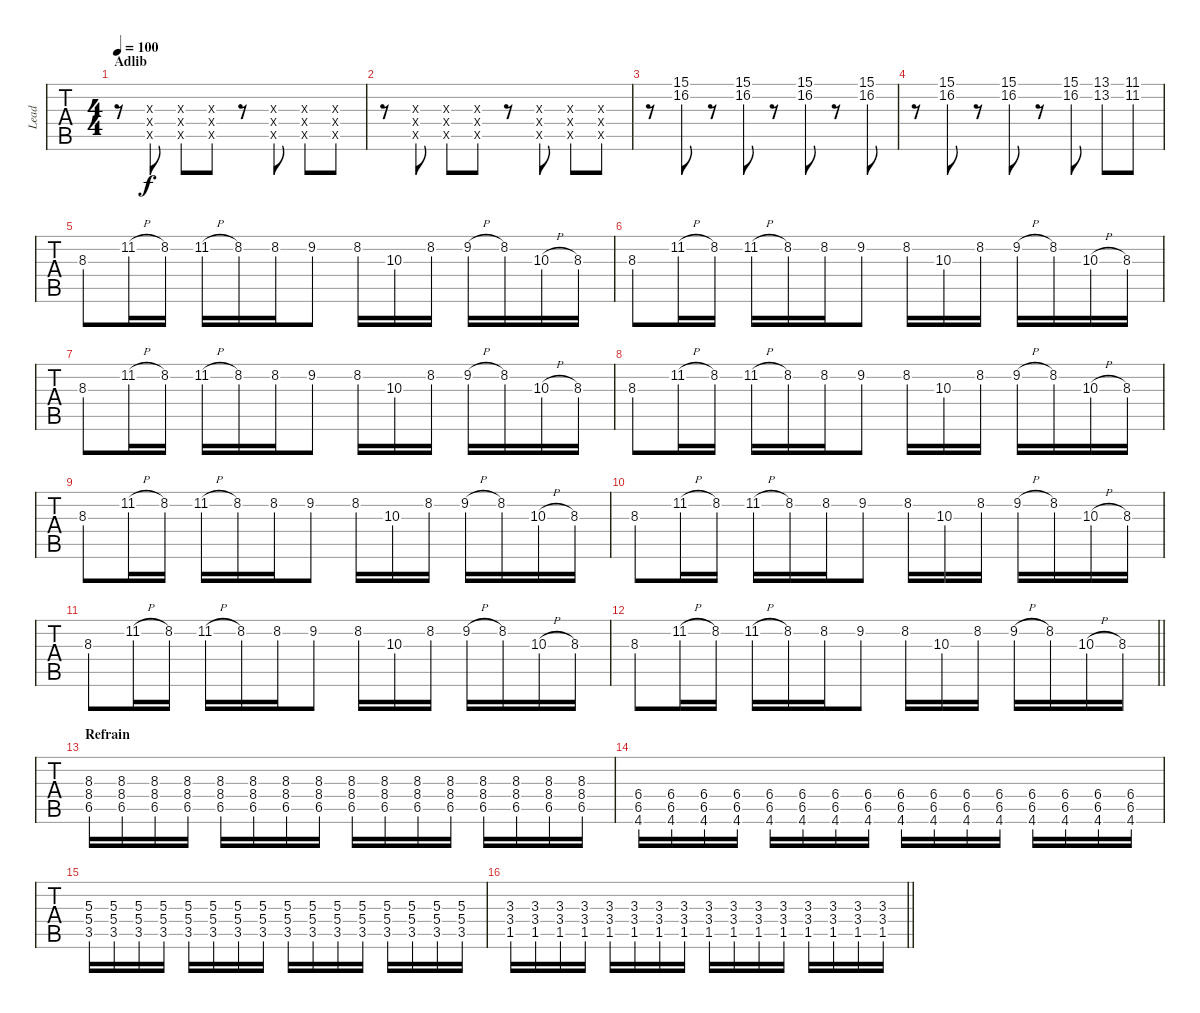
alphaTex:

\track ("Lead" "Lead") {instrument distortionguitar}
\staff {tabs}
\tuning (E4 B3 G3 D3 A2 E2) {hide}
\ts (4 4)
\section ("" "Adlib")
\tempo 100
\clef g2
\ks c
r.8{dy f} (0.3{x} 0.4{x} 0.5{x}).8 (0.3{x} 0.4{x} 0.5{x}).8 (0.3{x} 0.4{x} 0.5{x}).8 r.8 (0.3{x} 0.4{x} 0.5{x}).8 (0.3{x} 0.4{x} 0.5{x}).8 (0.3{x} 0.4{x} 0.5{x}).8 |
r.8 (0.3{x} 0.4{x} 0.5{x}).8 (0.3{x} 0.4{x} 0.5{x}).8 (0.3{x} 0.4{x} 0.5{x}).8 r.8 (0.3{x} 0.4{x} 0.5{x}).8 (0.3{x} 0.4{x} 0.5{x}).8 (0.3{x} 0.4{x} 0.5{x}).8 |
r.8 (15.1 16.2).8 r.8 (15.1 16.2).8 r.8 (15.1 16.2).8 r.8 (15.1 16.2).8 |
r.8 (15.1 16.2).8 r.8 (15.1 16.2).8 r.8 (15.1 16.2).8 (13.1 13.2).8 (11.1 11.2).8 |
8.3.8 11.2{h}.16 8.2.16 11.2{h}.16 8.2.16 8.2.16 9.2.8 8.2.16 10.3.16 8.2.16 9.2{h}.16 8.2.16 10.3{h}.16 8.3.16 |
8.3.8 11.2{h}.16 8.2.16 11.2{h}.16 8.2.16 8.2.16 9.2.8 8.2.16 10.3.16 8.2.16 9.2{h}.16 8.2.16 10.3{h}.16 8.3.16 |
8.3.8 11.2{h}.16 8.2.16 11.2{h}.16 8.2.16 8.2.16 9.2.8 8.2.16 10.3.16 8.2.16 9.2{h}.16 8.2.16 10.3{h}.16 8.3.16 |
8.3.8 11.2{h}.16 8.2.16 11.2{h}.16 8.2.16 8.2.16 9.2.8 8.2.16 10.3.16 8.2.16 9.2{h}.16 8.2.16 10.3{h}.16 8.3.16 |
8.3.8 11.2{h}.16 8.2.16 11.2{h}.16 8.2.16 8.2.16 9.2.8 8.2.16 10.3.16 8.2.16 9.2{h}.16 8.2.16 10.3{h}.16 8.3.16 |
8.3.8 11.2{h}.16 8.2.16 11.2{h}.16 8.2.16 8.2.16 9.2.8 8.2.16 10.3.16 8.2.16 9.2{h}.16 8.2.16 10.3{h}.16 8.3.16 |
8.3.8 11.2{h}.16 8.2.16 11.2{h}.16 8.2.16 8.2.16 9.2.8 8.2.16 10.3.16 8.2.16 9.2{h}.16 8.2.16 10.3{h}.16 8.3.16 |
\barLineRight lightlight
8.3.8 11.2{h}.16 8.2.16 11.2{h}.16 8.2.16 8.2.16 9.2.8 8.2.16 10.3.16 8.2.16 9.2{h}.16 8.2.16 10.3{h}.16 8.3.16 |
\section ("" "Refrain")
(8.3 8.4 6.5).16 (8.3 8.4 6.5).16 (8.3 8.4 6.5).16 (8.3 8.4 6.5).16 (8.3 8.4 6.5).16 (8.3 8.4 6.5).16 (8.3 8.4 6.5).16 (8.3 8.4 6.5).16 (8.3 8.4 6.5).16 (8.3 8.4 6.5).16 (8.3 8.4 6.5).16 (8.3 8.4 6.5).16 (8.3 8.4 6.5).16 (8.3 8.4 6.5).16 (8.3 8.4 6.5).16 (8.3 8.4 6.5).16 |
(6.4 6.5 4.6).16 (6.4 6.5 4.6).16 (6.4 6.5 4.6).16 (6.4 6.5 4.6).16 (6.4 6.5 4.6).16 (6.4 6.5 4.6).16 (6.4 6.5 4.6).16 (6.4 6.5 4.6).16 (6.4 6.5 4.6).16 (6.4 6.5 4.6).16 (6.4 6.5 4.6).16 (6.4 6.5 4.6).16 (6.4 6.5 4.6).16 (6.4 6.5 4.6).16 (6.4 6.5 4.6).16 (6.4 6.5 4.6).16 |
(5.3 5.4 3.5).16 (5.3 5.4 3.5).16 (5.3 5.4 3.5).16 (5.3 5.4 3.5).16 (5.3 5.4 3.5).16 (5.3 5.4 3.5).16 (5.3 5.4 3.5).16 (5.3 5.4 3.5).16 (5.3 5.4 3.5).16 (5.3 5.4 3.5).16 (5.3 5.4 3.5).16 (5.3 5.4 3.5).16 (5.3 5.4 3.5).16 (5.3 5.4 3.5).16 (5.3 5.4 3.5).16 (5.3 5.4 3.5).16 |
\barLineRight lightlight
(3.3 3.4 1.5).16 (3.3 3.4 1.5).16 (3.3 3.4 1.5).16 (3.3 3.4 1.5).16 (3.3 3.4 1.5).16 (3.3 3.4 1.5).16 (3.3 3.4 1.5).16 (3.3 3.4 1.5).16 (3.3 3.4 1.5).16 (3.3 3.4 1.5).16 (3.3 3.4 1.5).16 (3.3 3.4 1.5).16 (3.3 3.4 1.5).16 (3.3 3.4 1.5).16 (3.3 3.4 1.5).16 (3.3 3.4 1.5).16
